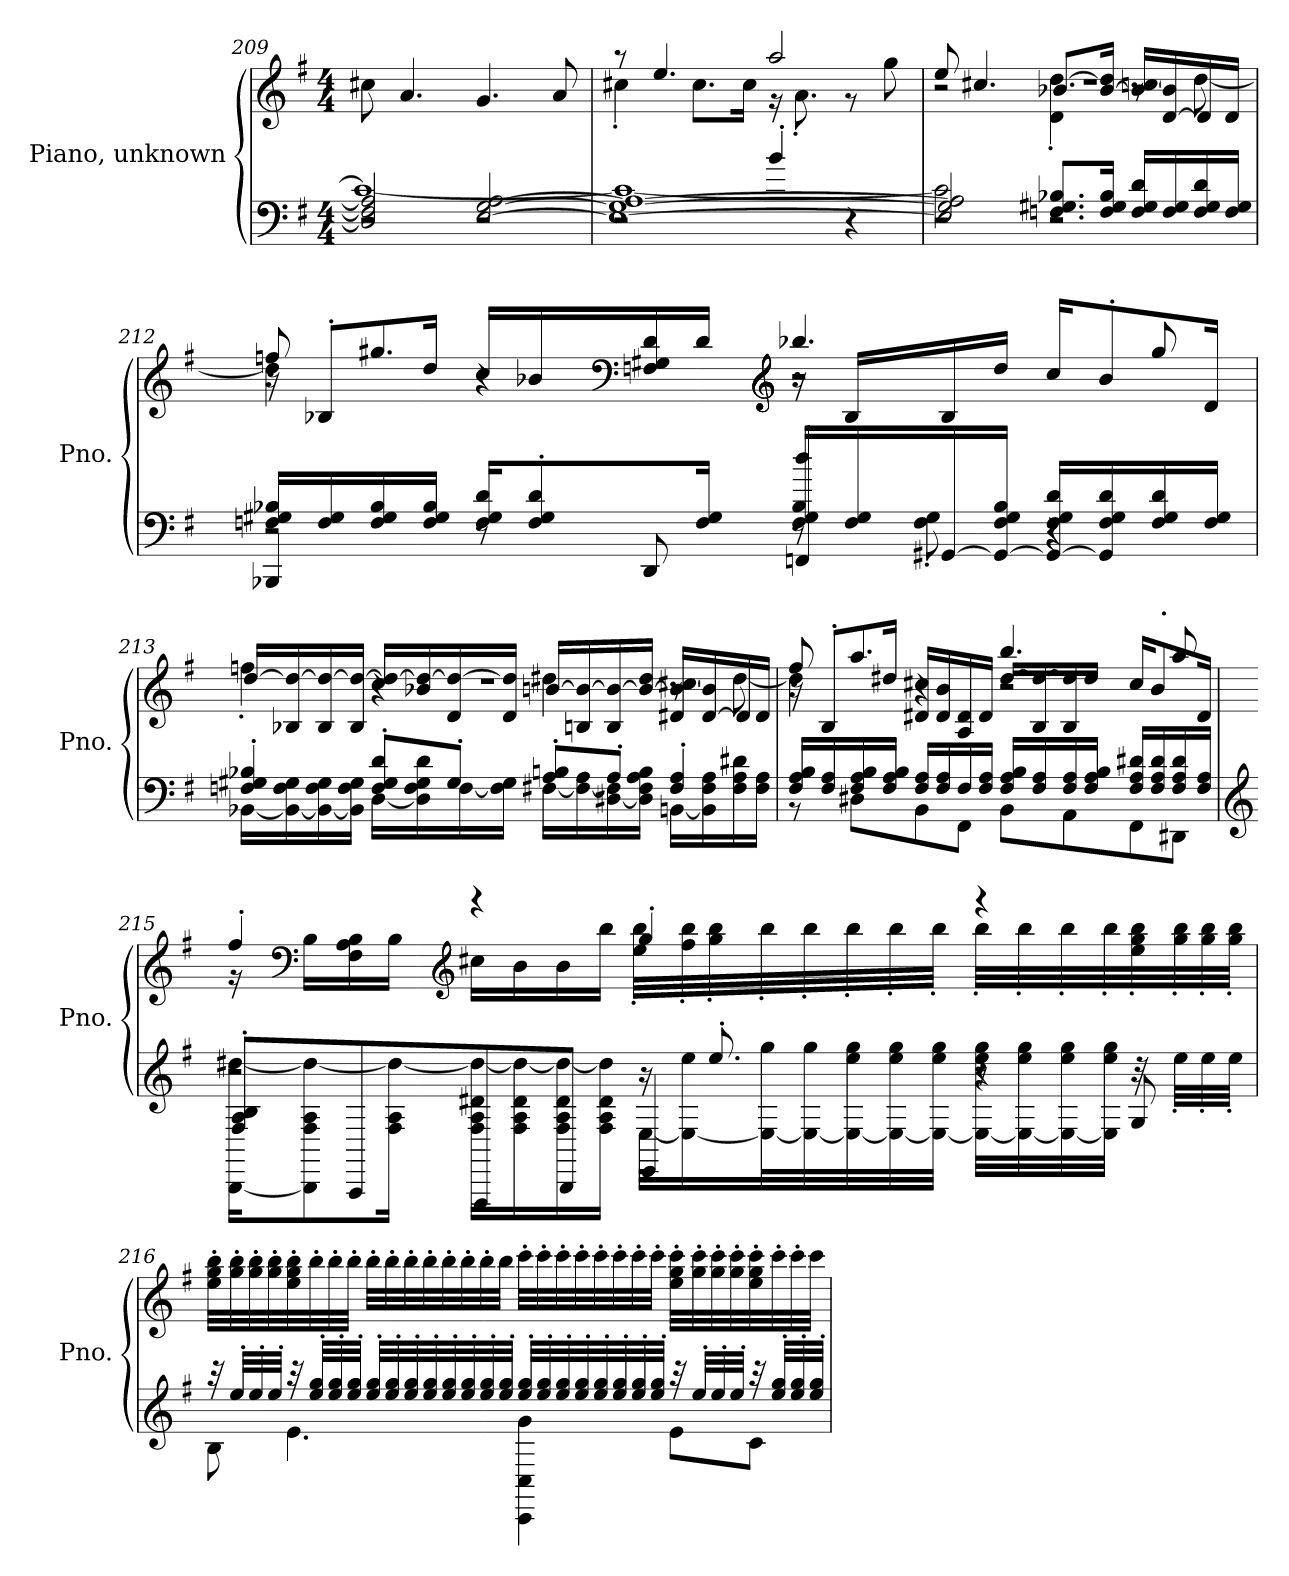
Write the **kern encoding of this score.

**kern	**kern
*part1	*part1
*staff2	*staff1
*I"Piano, unknown	*
*I'Pno.	*
*clefF4	*clefG2
*k[f#]	*k[f#]
*M4/4	*M4/4
=209	=209
*^	*
*	*^	*
2D#/] 2F#/] 2A/]	1c#_	2r	8cc#X\
.	.	.	4.a/
2r	.	[2E/ [2G/ [2A/	4.g/
.	.	.	8a/
!!LO:LB:g=z
=210	=210	=210	=210
*	*	*	*^
2r	1c#_	1E_ 1G_ 1A_	8r	4cc#X'\
.	.	.	4.ee/	.
.	.	.	.	8.cc#\L
.	.	.	.	16cc#\Jk
4b'/	.	.	2aa/	16r
.	.	.	.	8.a'\
4r	.	.	.	8r
.	.	.	.	8gg\
=211	=211	=211	=211	=211
*	*	*	*	*^
2r	2c#\]	2E/] 2G/] 2A/]	1r	2r	8ee/
.	.	.	.	.	4.cc#X/
8.Fn/ 8.G#X/ 8.B-X/L	2r	2r	.	4d\' 4dd\'	[8.b-X/L
16F/ 16G#/ 16B-/Jk	.	.	.	.	16b-/_ 16dd/Jk
16F/ 16G#/ 16d/LL	.	.	.	8r	16b-/_ 16ccn/LL
16F/ 16G#/	.	.	.	.	[16d/ 16b-/]
16F/ 16G#/ 16d/	.	.	.	[8dd\	16d/]
16F/ 16G#/JJ	.	.	.	.	16d/JJ
!!LO:LB:g=z	!!	!!
=212	=212	=212	=212	=212	=212
16Fn/ 16G#X/ 16B-X/LL	2r	4BBB-X/	8ffn/	4dd\]	16r
16F/ 16G#/	.	.	.	.	8B-X'/L
16F/ 16G#/ 16B-/	.	.	4.gg#X/	.	.
16F/ 16G#/ 16B-/JJ	.	.	.	.	16dd/Jk
16F/ 16G#/ 16d/KL	.	8r	.	4r	16cc/LL
8F/' 8G#/' 8d/'	.	.	.	.	16b-X/
*	*	*	*clefF4	*	*
.	.	8DD/	.	.	16Fn/ 16G#X/ 16d/
16F/ 16G#/Jk	.	.	.	.	16d/JJ
*	*	*	*clefG2	*	*
16F/ 16G#/ 16B-/LL	8r	4FFn/' 4dd/'	4.bb-X/	2r	16r
16F/ 16G#/	.	.	.	.	16B-/LL
[16GG#X/	8F\' 8G#\'	.	.	.	16B-/
16GG#/_ 16F/ 16G#/ 16B-/JJ	.	.	.	.	16dd/JJ
16GG#/_ 16F/ 16G#/ 16d/LL	4r	4r	.	.	16cc/KL
16GG#/] 16F/ 16G#/ 16d/	.	.	.	.	8b-'/
16F/ 16G#/ 16d/	.	.	8gg#/	.	.
16F/ 16G#/JJ	.	.	.	.	16d/Jk
*	*v	*v	*	*	*
!!LO:LB:g=z	!!	!!
=213	=213	=213	=213	=213
4Fn/' 4G#X/' 4B-X/'	[16BB-X\LL	1r	4ffn'\	[16dd/LL
.	16BB-\_ 16F\ 16G#\	.	.	16B-X/ 16dd/_
.	16BB-\_ 16F\ 16G#\	.	.	16B-/ 16dd/_
.	16BB-\] 16F\ 16G#\JJ	.	.	16B-/ 16dd/_JJ
8F/' 8G#/' 8d/'L	[16D\LL	.	4r	16cc/ 16dd/_LL
.	16D\] 16F\ 16G#\ 16d\	.	.	16b-X/ 16dd/_
8G#'/J	[16F\	.	.	16d/ 16dd/_
.	16F\] 16G#\JJ	.	.	16d/ 16dd/]JJ
8A/' 8Bn/'L	[16F#X\LL	.	4dd#X\	[16bn/LL
.	16F#\_ 16A\	.	.	16Bn/ 16b/_
8A'/J	[16D#X\ 16F#\]	.	.	16B/ 16b/_
.	16D#\] 16F#\ 16A\ 16B\JJ	.	.	16b/_ 16dd#/JJ
4F#/' 4A/'	[16BBn\LL	.	8r	16d#X/ 16b/_ 16cc#X/LL
.	16BB\] 16F#\ 16A\	.	.	[16d#/ 16b/]
.	16F#\ 16A\ 16d#X\	.	[8dd#\	16d#/]
.	16F#\ 16A\JJ	.	.	16d#/JJ
!!LO:LB:g=z	!!	!!
=214	=214	=214	=214	=214
16F#/ 16A/ 16B/LL	8r	8ff#/	4dd#\]	16r
16F#/ 16A/	.	.	.	8B'/L
16F#/ 16A/ 16B/	8D#X\L	4.aa/	.	.
16F#/ 16A/ 16B/JJ	.	.	.	16dd#X/Jk
16F#/ 16A/LL	8BB\	.	4r	16d#X/ 16cc#X/LL
16F#/ 16A/	.	.	.	16d#/ 16b/
16F#/	8FF#\J	.	.	16A/ 16d#/
16F#/ 16A/JJ	.	.	.	16d#/JJ
16F#/ 16A/ 16B/LL	8BB\L	4.bb/	2r	[16dd#/LL
16F#/ 16A/	.	.	.	16B/ 16dd#/_
16F#/ 16A/	8AA\	.	.	16B/ 16dd#/]
16F#/ 16A/ 16B/JJ	.	.	.	16dd#/JJ
16F#/ 16A/ 16d#X/LL	8FF#\	.	.	16cc#/KL
16F#/ 16A/ 16d#/	.	.	.	8b'/
16F#/ 16A/ 16d#/	8DD#X\J	8aa/	.	.
16F#/ 16A/JJ	.	.	.	16d#/Jk
*v	*v	*	*	*
*	*v	*v	*v
!!LO:PB:g=z
=215	=215
*clefG2	*
*^	*^
*	*^	*	*
2r	[16BBB\ [16dd#X\KL	8F#/' 8A/' 8B/'L	4ff#'/	16r
*	*	*	*clefF4	*
.	8BBB\] 8F#\ 8A\ 8dd#\_	.	.	16B\LL
.	.	8AAA/	.	16F#\ 16A\ 16B\
.	16F#\ 16A\ 16dd#\_Jk	.	.	16B\JJ
*	*	*	*clefG2	*
.	16F#\ 16A\ 16d#X\ 16dd#\_LL	8FFF#/	4r	16cc#X\LL
.	16F#\ 16A\ 16d#\ 16dd#\_	.	.	16b\
.	16F#\ 16A\ 16d#\ 16dd#\_	8BBB/J	.	16b\
.	16F#\ 16A\ 16d#\ 16dd#\]JJ	.	.	16bb\JJ
16r	[32E\KLL	4EE/	4gg'/	32ee\' 32bb\'LLL
.	16E\_ 16ee\	.	.	32ff#\' 32bb\'
8.ee'/	.	.	.	32gg\' 32bb\'
.	32E\_ 32gg\L	.	.	32bb'\
.	32E\_ 32gg\	.	.	32bb'\
.	32E\_ 32ee\ 32gg\	.	.	32bb'\
.	32E\_ 32ee\ 32gg\	.	.	32bb'\
.	32E\_ 32ee\ 32gg\JJJ	.	.	32bb'\JJJ
4r	32E\_ 32ee\ 32gg\LLL	8r	4r	32bb'\LLL
.	32E\_ 32ee\ 32gg\	.	.	32bb'\
.	32E\_ 32ee\ 32gg\	.	.	32bb'\
.	32E\] 32ee\ 32gg\JJJ	.	.	32bb'\
.	32r	8G/	.	32ee\' 32gg\' 32bb\'
.	32ee'\LLL	.	.	32gg\' 32bb\'
.	32ee'\	.	.	32gg\' 32bb\'
.	32ee'\JJJ	.	.	32gg\' 32bb\'JJJ
*	*v	*v	*	*
*	*	*v	*v
!!LO:LB:g=z
=216	=216	=216
32r	8B\	32ee\' 32gg\' 32bb\'LLL
32ee'/LLL	.	32gg\' 32bb\'
32ee'/	.	32gg\' 32bb\'
32ee'/JJJ	.	32gg\' 32bb\'
32r	4.e\	32ee\' 32gg\' 32bb\'
32ee/' 32gg/'LLL	.	32bb'\
32ee/' 32gg/'	.	32bb'\
32ee/' 32gg/'JJJ	.	32bb'\JJJ
32ee/' 32gg/'LLL	.	32bb'\LLL
32ee/' 32gg/'	.	32bb'\
32ee/' 32gg/'	.	32bb'\
32ee/' 32gg/'	.	32bb'\
32ee/' 32gg/'	.	32bb'\
32ee/' 32gg/'	.	32bb'\
32ee/' 32gg/'	.	32bb'\
32ee/' 32gg/'JJJ	.	32bb\JJJ
32ee/' 32gg/'LLL	4CC\ 4C\ 4g\	32ccc'\LLL
32ee/' 32gg/'	.	32ccc'\
32ee/' 32gg/'	.	32ccc'\
32ee/' 32gg/'	.	32ccc'\
32ee/' 32gg/'	.	32ccc'\
32ee/' 32gg/'	.	32ccc'\
32ee/' 32gg/'	.	32ccc'\
32ee/' 32gg/'JJJ	.	32ccc'\JJJ
32r	8e\L	32ee\' 32gg\' 32ccc\'LLL
32ee'/LLL	.	32gg\' 32ccc\'
32ee'/	.	32gg\' 32ccc\'
32ee'/JJJ	.	32gg\' 32ccc\'
32r	8c\J	32ee\' 32gg\' 32ccc\'
32ee/' 32gg/'LLL	.	32ccc'\
32ee/' 32gg/'	.	32ccc'\
32ee/' 32gg/'JJJ	.	32ccc\JJJ
*v	*v	*
=	=
*-	*-
